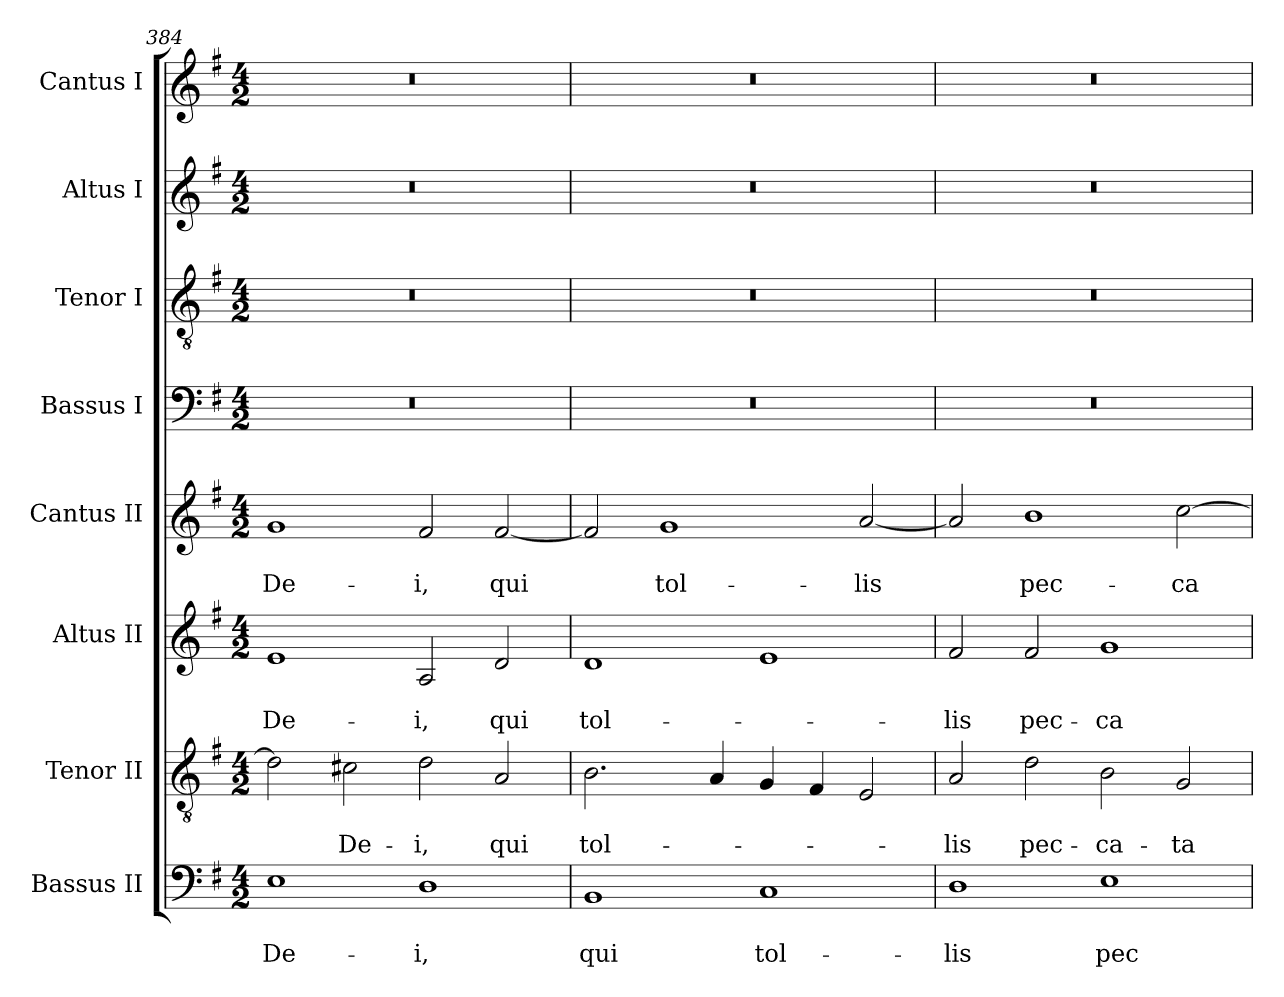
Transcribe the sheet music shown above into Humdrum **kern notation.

**kern	**text	**text	**kern	**text	**text	**kern	**text	**text	**kern	**text	**text	**kern	**kern	**kern	**kern
*part8	*part8	*part8	*part7	*part7	*part7	*part6	*part6	*part6	*part5	*part5	*part5	*part4	*part3	*part2	*part1
*staff8	*staff8	*staff8	*staff7	*staff7	*staff7	*staff6	*staff6	*staff6	*staff5	*staff5	*staff5	*staff4	*staff3	*staff2	*staff1
*I"Bassus II	*	*	*I"Tenor II	*	*	*I"Altus II	*	*	*I"Cantus II	*	*	*I"Bassus I	*I"Tenor I	*I"Altus I	*I"Cantus I
*I'B II	*	*	*I'T II	*	*	*I'A II	*	*	*I'C II	*	*	*I'B I	*I'T I	*I'A I	*I'C I
*clefF4	*	*	*clefGv2	*	*	*clefG2	*	*	*clefG2	*	*	*clefF4	*clefGv2	*clefG2	*clefG2
*k[f#]	*	*	*k[f#]	*	*	*k[f#]	*	*	*k[f#]	*	*	*k[f#]	*k[f#]	*k[f#]	*k[f#]
*G:	*	*	*G:	*	*	*G:	*	*	*G:	*	*	*G:	*G:	*G:	*G:
*M4/2	*	*	*M4/2	*	*	*M4/2	*	*	*M4/2	*	*	*M4/2	*M4/2	*M4/2	*M4/2
=384	=384	=384	=384	=384	=384	=384	=384	=384	=384	=384	=384	=384	=384	=384	=384
!	!	!LO:LY:b	!	!	!	!	!	!	!	!	!	!	!	!	!
!	!	!	!	!	!	!	!	!LO:LY:b	!	!	!	!	!	!	!
!	!	!	!	!	!	!	!	!	!	!	!LO:LY:b	!	!	!	!
1E	.	De-	2d\]	.	.	1e	.	De-	1g	.	De-	0r	0r	0r	0r
!	!	!	!	!	!LO:LY:b	!	!	!	!	!	!	!	!	!	!
.	.	.	2c#X\	.	De-	.	.	.	.	.	.	.	.	.	.
!	!	!LO:LY:b	!	!	!	!	!	!	!	!	!	!	!	!	!
!	!	!	!	!	!LO:LY:b	!	!	!	!	!	!	!	!	!	!
!	!	!	!	!	!	!	!	!LO:LY:b	!	!	!	!	!	!	!
!	!	!	!	!	!	!	!	!	!	!	!LO:LY:b	!	!	!	!
1D	.	-i,	2d\	.	-i,	2A/	.	-i,	2f#/	.	-i,	.	.	.	.
!	!	!	!	!	!LO:LY:b	!	!	!	!	!	!	!	!	!	!
!	!	!	!	!	!	!	!	!LO:LY:b	!	!	!	!	!	!	!
!	!	!	!	!	!	!	!	!	!	!	!LO:LY:b	!	!	!	!
.	.	.	2A/	.	qui	2d/	.	qui	[2f#/	.	qui	.	.	.	.
=385	=385	=385	=385	=385	=385	=385	=385	=385	=385	=385	=385	=385	=385	=385	=385
!	!	!LO:LY:b	!	!	!	!	!	!	!	!	!	!	!	!	!
!	!	!	!	!	!LO:LY:b	!	!	!	!	!	!	!	!	!	!
!	!	!	!	!	!	!	!	!LO:LY:b	!	!	!	!	!	!	!
1BB	.	qui	2.B\	.	tol-	1d	.	tol-	2f#/]	.	.	0r	0r	0r	0r
!	!	!	!	!	!	!	!	!	!	!	!LO:LY:b	!	!	!	!
.	.	.	.	.	.	.	.	.	1g	.	tol-	.	.	.	.
.	.	.	4A/	.	.	.	.	.	.	.	.	.	.	.	.
!	!	!LO:LY:b	!	!	!	!	!	!	!	!	!	!	!	!	!
1C	.	tol-	4G/	.	.	1e	.	.	.	.	.	.	.	.	.
.	.	.	4F#/	.	.	.	.	.	.	.	.	.	.	.	.
!	!	!	!	!	!	!	!	!	!	!	!LO:LY:b	!	!	!	!
.	.	.	2E/	.	.	.	.	.	[2a/	.	-lis	.	.	.	.
=386	=386	=386	=386	=386	=386	=386	=386	=386	=386	=386	=386	=386	=386	=386	=386
!	!	!LO:LY:b	!	!	!	!	!	!	!	!	!	!	!	!	!
!	!	!	!	!	!LO:LY:b	!	!	!	!	!	!	!	!	!	!
!	!	!	!	!	!	!	!	!LO:LY:b	!	!	!	!	!	!	!
1D	.	-lis	2A/	.	-lis	2f#/	.	-lis	2a/]	.	.	0r	0r	0r	0r
!	!	!	!	!	!LO:LY:b	!	!	!	!	!	!	!	!	!	!
!	!	!	!	!	!	!	!	!LO:LY:b	!	!	!	!	!	!	!
!	!	!	!	!	!	!	!	!	!	!	!LO:LY:b	!	!	!	!
.	.	.	2d\	.	pec-	2f#/	.	pec-	1b	.	pec-	.	.	.	.
!	!	!LO:LY:b	!	!	!	!	!	!	!	!	!	!	!	!	!
!	!	!	!	!	!LO:LY:b	!	!	!	!	!	!	!	!	!	!
!	!	!	!	!	!	!	!	!LO:LY:b	!	!	!	!	!	!	!
1E	.	pec-	2B\	.	-ca-	1g	.	-ca-	.	.	.	.	.	.	.
!	!	!	!	!	!LO:LY:b	!	!	!	!	!	!	!	!	!	!
!	!	!	!	!	!	!	!	!	!	!	!LO:LY:b	!	!	!	!
.	.	.	2G/	.	-ta	.	.	.	[2cc\	.	-ca-	.	.	.	.
=	=	=	=	=	=	=	=	=	=	=	=	=	=	=	=
*-	*-	*-	*-	*-	*-	*-	*-	*-	*-	*-	*-	*-	*-	*-	*-
